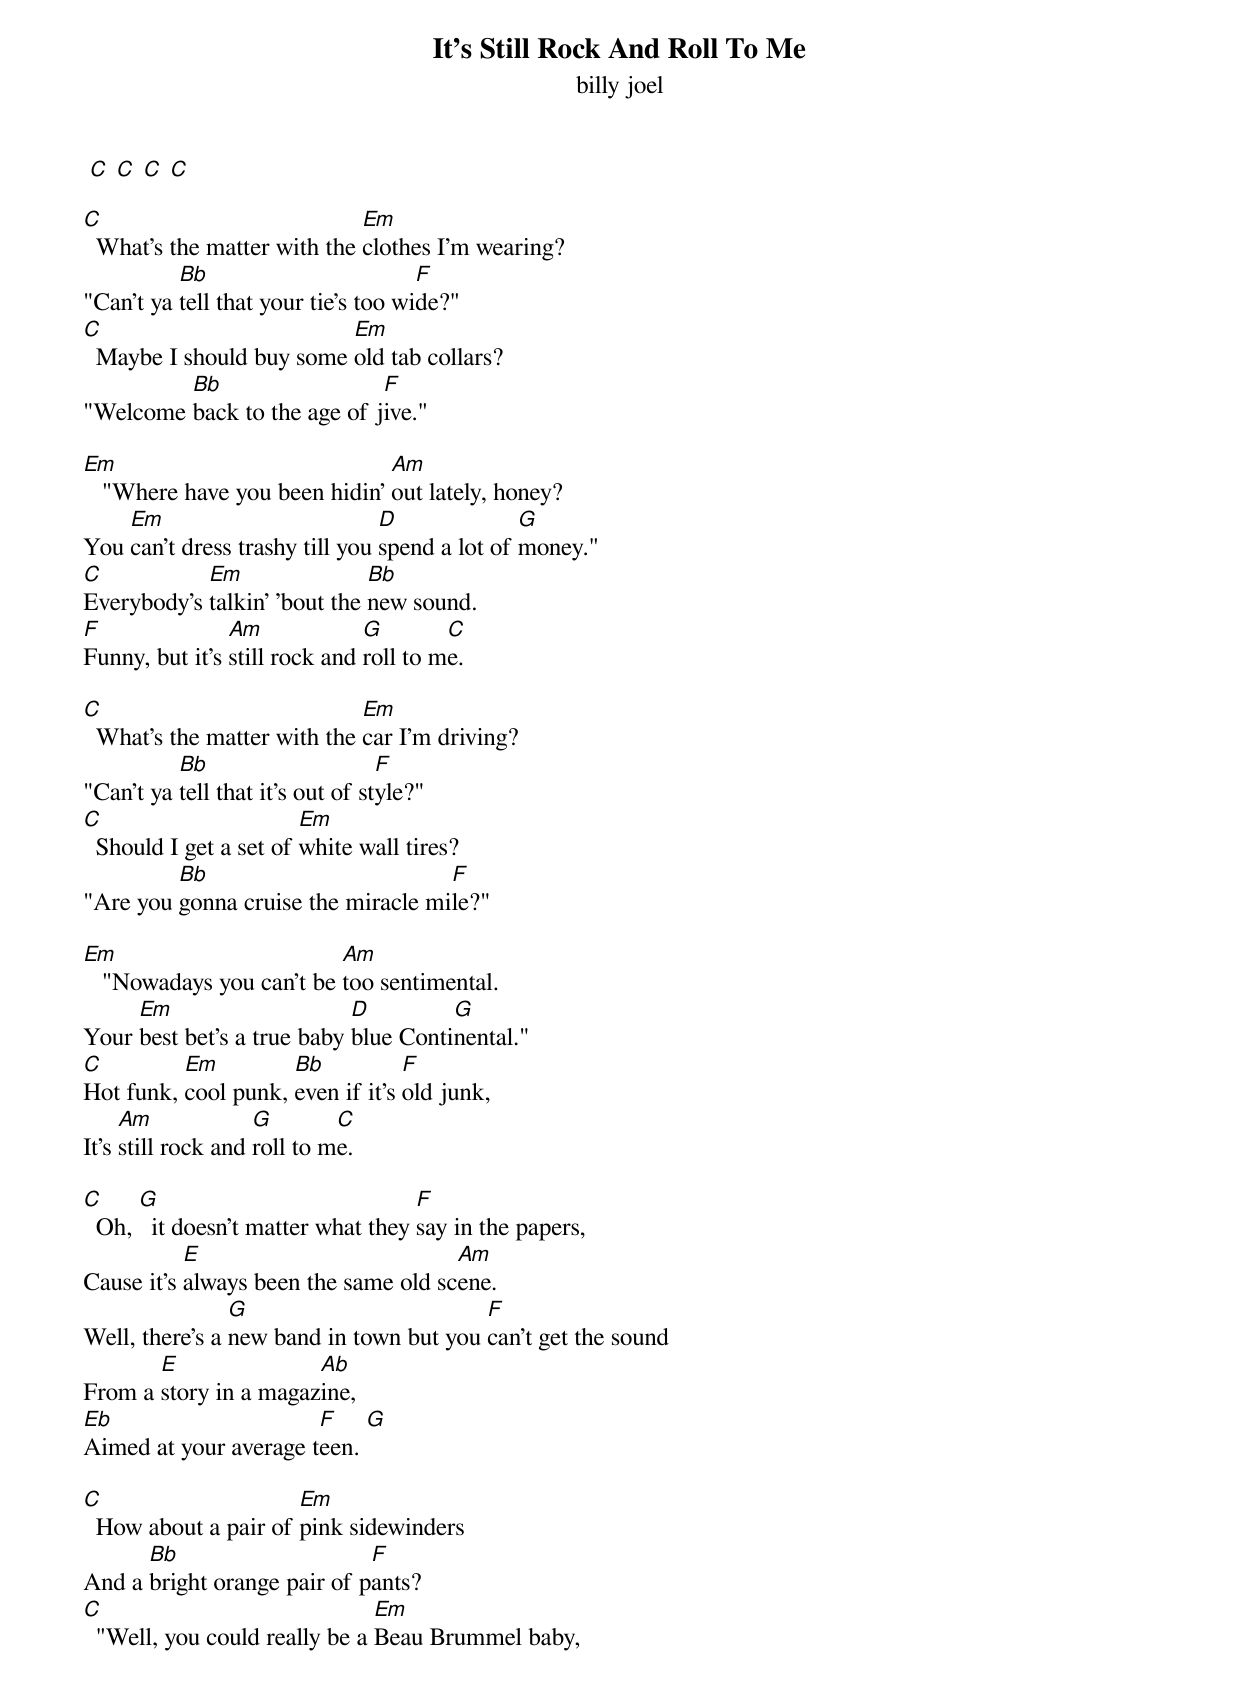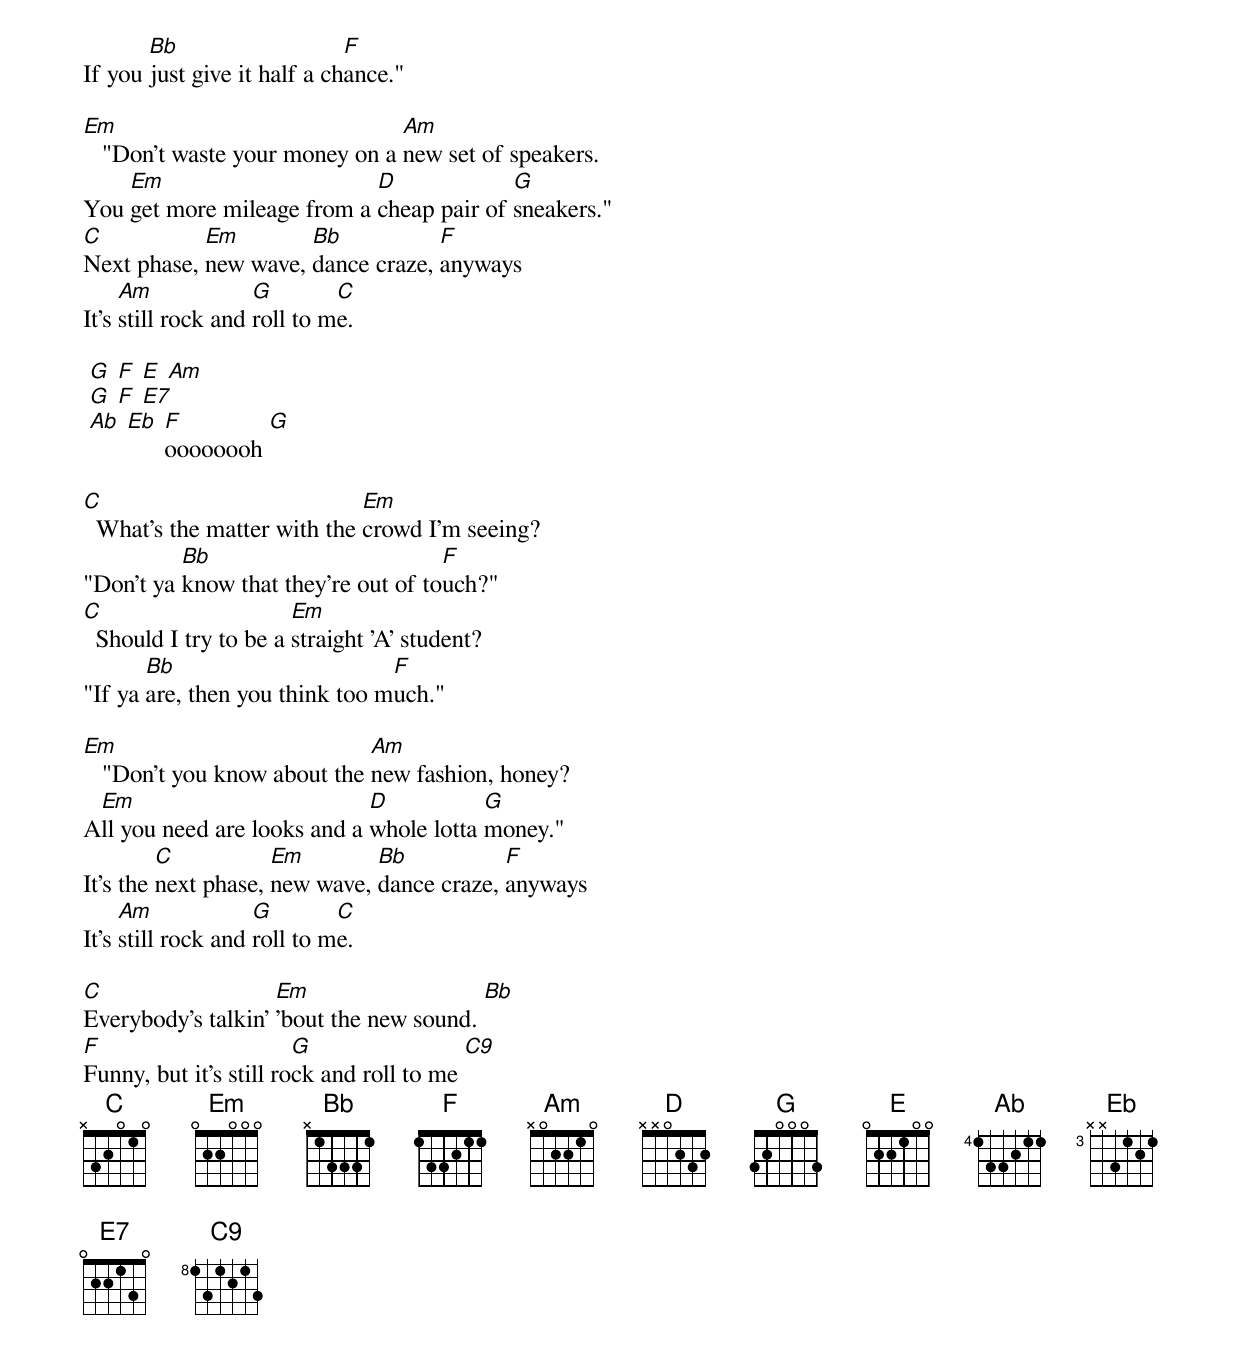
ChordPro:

{title: It's Still Rock And Roll To Me}
{subtitle: billy joel}
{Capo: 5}
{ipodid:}

 [C] [C] [C] [C]

[C]  What's the matter with the [Em]clothes I'm wearing?
"Can't ya [Bb]tell that your tie's too wi[F]de?"
[C]  Maybe I should buy some [Em]old tab collars?
"Welcome [Bb]back to the age of j[F]ive."

[Em]   "Where have you been hidin' [Am]out lately, honey?
You [Em]can't dress trashy till you [D]spend a lot of [G]money."
[C]Everybody's [Em]talkin' 'bout the [Bb]new sound.
[F]Funny, but it's [Am]still rock and [G]roll to m[C]e.

[C]  What's the matter with the [Em]car I'm driving?
"Can't ya [Bb]tell that it's out of st[F]yle?"
[C]  Should I get a set of [Em]white wall tires?
"Are you [Bb]gonna cruise the miracle mi[F]le?"

[Em]   "Nowadays you can't be [Am]too sentimental.
Your [Em]best bet's a true baby [D]blue Conti[G]nental."
[C]Hot funk, [Em]cool punk, [Bb]even if it's [F]old junk,
It's [Am]still rock and [G]roll to m[C]e.

[C]  Oh, [G]  it doesn't matter what they [F]say in the papers,
Cause it's [E]always been the same old sc[Am]ene.
Well, there's a [G]new band in town but you [F]can't get the sound
From a [E]story in a magaz[Ab]ine,
[Eb]Aimed at your average t[F]een. [G]

[C]  How about a pair of [Em]pink sidewinders
And a [Bb]bright orange pair of p[F]ants?
[C]  "Well, you could really be a [Em]Beau Brummel baby,
If you [Bb]just give it half a ch[F]ance."

[Em]   "Don't waste your money on a [Am]new set of speakers.
You [Em]get more mileage from a [D]cheap pair of [G]sneakers."
[C]Next phase, [Em]new wave, [Bb]dance craze, [F]anyways
It's [Am]still rock and [G]roll to m[C]e.

 [G] [F] [E] [Am]
 [G] [F] [E7]
 [Ab] [Eb] [F]oooooooh [G]

[C]  What's the matter with the [Em]crowd I'm seeing?
"Don't ya [Bb]know that they're out of to[F]uch?"
[C]  Should I try to be a [Em]straight 'A' student?
"If ya [Bb]are, then you think too m[F]uch."

[Em]   "Don't you know about the [Am]new fashion, honey?
A[Em]ll you need are looks and a [D]whole lotta [G]money."
It's the [C]next phase, [Em]new wave, [Bb]dance craze, [F]anyways
It's [Am]still rock and [G]roll to m[C]e.

[C]Everybody's talkin' [Em]'bout the new sound. [Bb]
[F]Funny, but it's still ro[G]ck and roll to me [C9]
